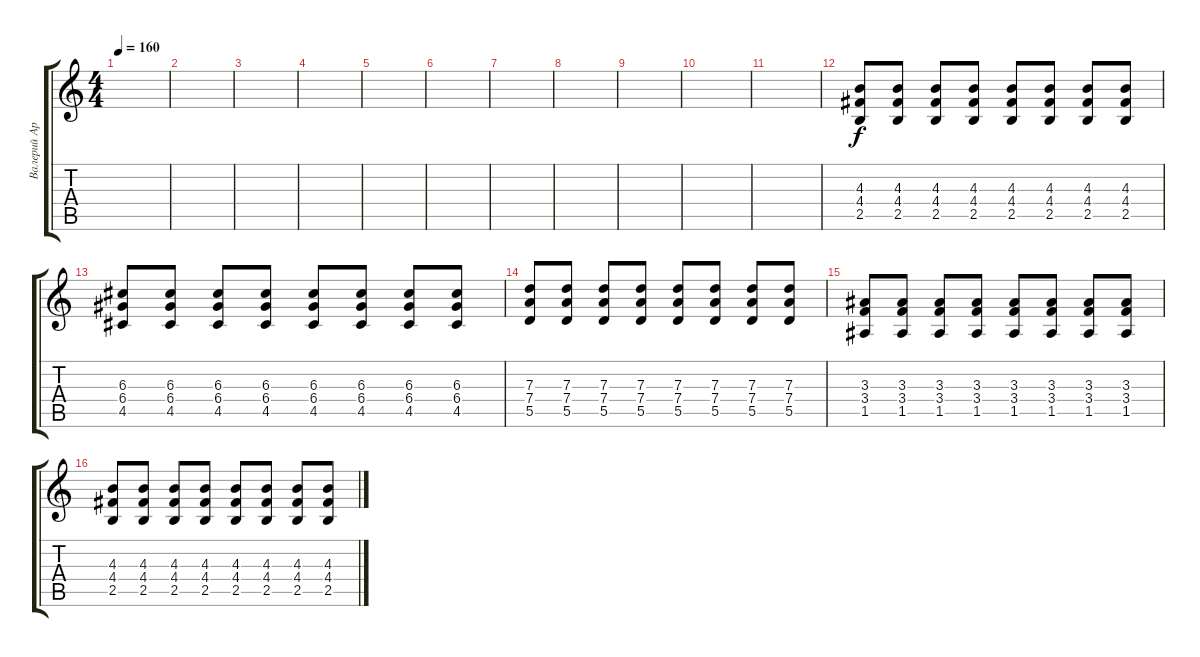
\track ("Валерий Аркадин" "Валерий Ар") {instrument distortionguitar}
\staff {score tabs}
\tuning (E4 B3 G3 D3 A2 E2) {hide}
\ts (4 4)
\tempo 160
\clef g2
\ks c
|
|
|
|
|
|
|
|
|
|
|
(4.3 4.4 2.5).8 (4.3 4.4 2.5).8 (4.3 4.4 2.5).8 (4.3 4.4 2.5).8 (4.3 4.4 2.5).8 (4.3 4.4 2.5).8 (4.3 4.4 2.5).8 (4.3 4.4 2.5).8 |
(6.3 6.4 4.5).8 (6.3 6.4 4.5).8 (6.3 6.4 4.5).8 (6.3 6.4 4.5).8 (6.3 6.4 4.5).8 (6.3 6.4 4.5).8 (6.3 6.4 4.5).8 (6.3 6.4 4.5).8 |
(7.3 7.4 5.5).8 (7.3 7.4 5.5).8 (7.3 7.4 5.5).8 (7.3 7.4 5.5).8 (7.3 7.4 5.5).8 (7.3 7.4 5.5).8 (7.3 7.4 5.5).8 (7.3 7.4 5.5).8 |
(3.3 3.4 1.5).8 (3.3 3.4 1.5).8 (3.3 3.4 1.5).8 (3.3 3.4 1.5).8 (3.3 3.4 1.5).8 (3.3 3.4 1.5).8 (3.3 3.4 1.5).8 (3.3 3.4 1.5).8 |
(4.3 4.4 2.5).8 (4.3 4.4 2.5).8 (4.3 4.4 2.5).8 (4.3 4.4 2.5).8 (4.3 4.4 2.5).8 (4.3 4.4 2.5).8 (4.3 4.4 2.5).8 (4.3 4.4 2.5).8
